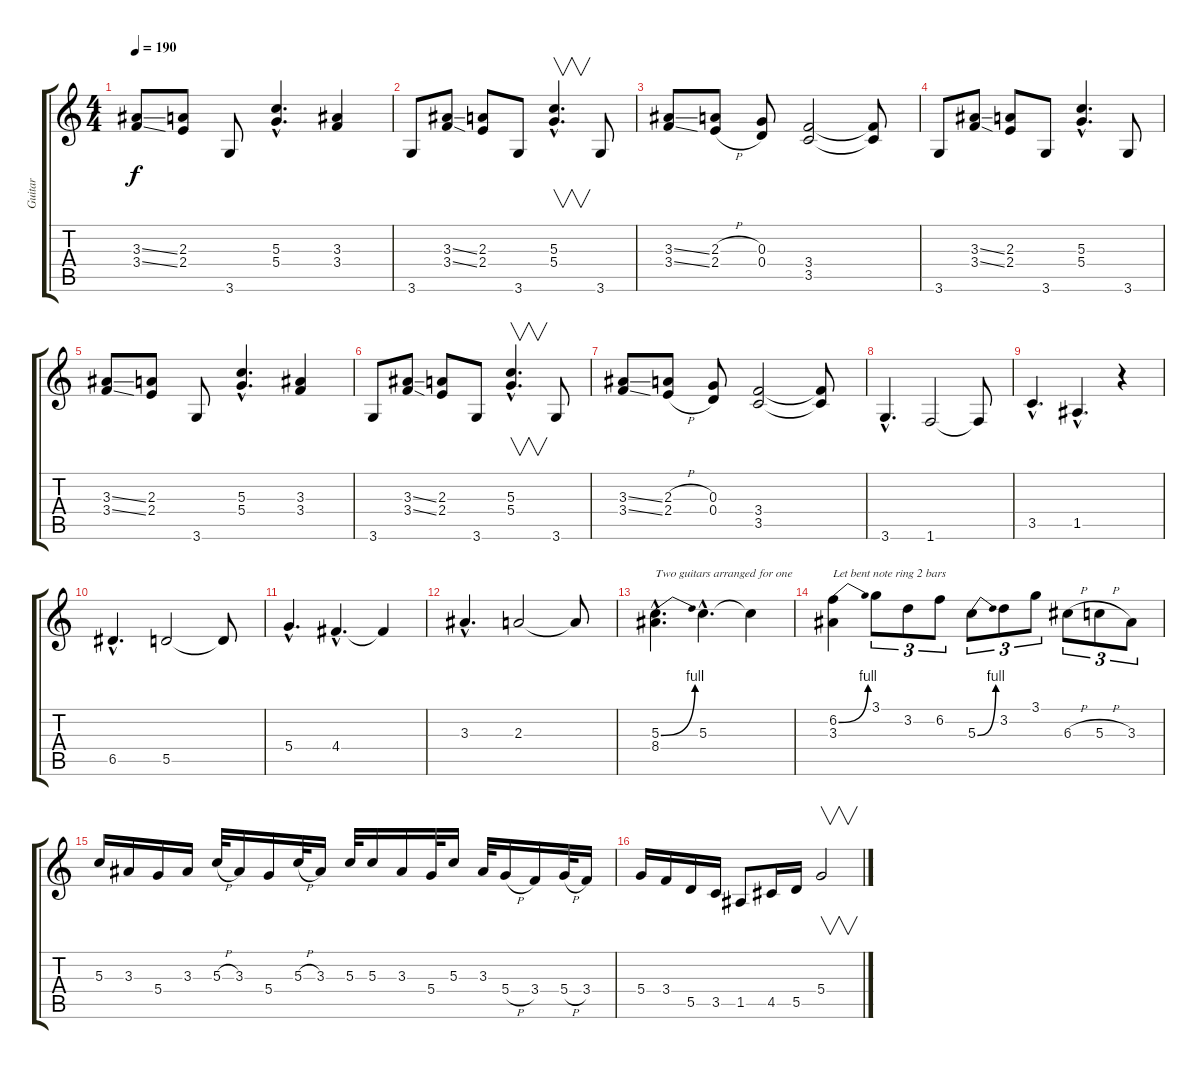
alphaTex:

\track ("Guitar" "Guitar") {instrument overdrivenguitar}
\staff {score tabs}
\tuning (E4 B3 G3 D3 A2 E2) {hide}
\ts (4 4)
\tempo 190
\clef g2
\ks c
(3.3{ss} 3.4{ss}).8{dy f} (2.3 2.4).8 3.6.8 (5.3{hac} 5.4{hac}).4{d} (3.3 3.4).4 |
3.6.8 (3.3{ss} 3.4{ss}).8 (2.3 2.4).8 3.6.8 (5.3{hac} 5.4{hac}).4{v d} 3.6.8 |
(3.3{ss} 3.4{ss}).8 (2.3{h} 2.4{h}).8 (0.3 0.4).8 (3.4 3.5).2 (3.4{t} 3.5{t}).8 |
3.6.8 (3.3{ss} 3.4{ss}).8 (2.3 2.4).8 3.6.8 (5.3{hac} 5.4{hac}).4{d} 3.6.8 |
(3.3{ss} 3.4{ss}).8 (2.3 2.4).8 3.6.8 (5.3{hac} 5.4{hac}).4{d} (3.3 3.4).4 |
3.6.8 (3.3{ss} 3.4{ss}).8 (2.3 2.4).8 3.6.8 (5.3{hac} 5.4{hac}).4{v d} 3.6.8 |
(3.3{ss} 3.4{ss}).8 (2.3{h} 2.4{h}).8 (0.3 0.4).8 (3.4 3.5).2 (3.4{t} 3.5{t}).8 |
3.6{hac}.4{d} 1.6.2 1.6{t}.8 |
3.5{hac}.4{d} 1.5{hac}.4{d} r.4 |
6.5{hac}.4{d} 5.5.2 5.5{t}.8 |
5.4{hac}.4{d} 4.4{hac}.4{d} 4.4{t}.4 |
3.3{hac}.4{d} 2.3.2 2.3{t}.8 |
(5.3{be (bend 0 0 60 4) hac} 8.4{hac}).4{d txt "Two guitars arranged for one"} 5.3{hac}.4{d} 5.3{t}.4 |
(6.2{be (bend 0 0 60 4)} 3.3).4{txt "Let bent note ring 2 bars"} 3.1.8{tu (3 2)} 3.2.8{tu (3 2)} 6.2.8{tu (3 2)} 5.3{be (bend 0 0 60 4)}.8{tu (3 2)} 3.2.8{tu (3 2)} 3.1.8{tu (3 2)} 6.3{h}.8{tu (3 2)} 5.3{h}.8{tu (3 2)} 3.3.8{tu (3 2)} |
5.3.16 3.3.16 5.4.16 3.3.16 5.3{h}.32 3.3.16 5.4.16 5.3{h}.32 3.3.16 5.3.32 5.3.16 3.3.16 5.4.32 5.3.16 3.3.32 5.4{h}.16 3.4.16 5.4{h}.32 3.4.16 |
5.4.16 3.4.16 5.5.16 3.5.16 1.5.8 4.5.16 5.5.16 5.4.2{v}
